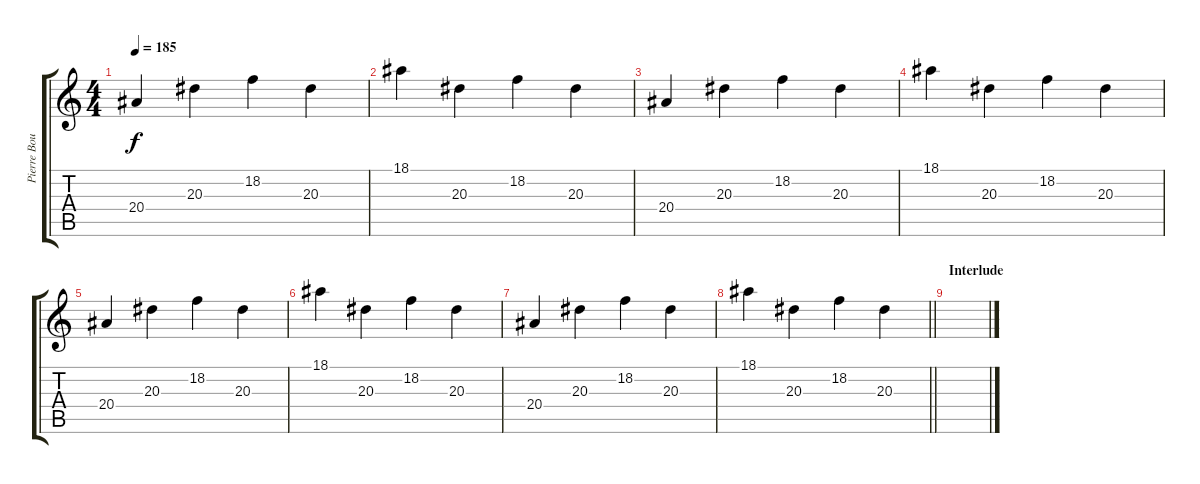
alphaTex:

\track ("Pierre Bouvier" "Pierre Bou") {instrument electricgrandpiano}
\staff {score tabs}
\tuning (E4 B3 G3 D3 A2 E2) {hide}
\ts (4 4)
\tempo 185
\clef g2
\ks c
20.4.4{dy f} 20.3.4 18.2.4 20.3.4 |
18.1.4 20.3.4 18.2.4 20.3.4 |
20.4.4 20.3.4 18.2.4 20.3.4 |
18.1.4 20.3.4 18.2.4 20.3.4 |
20.4.4 20.3.4 18.2.4 20.3.4 |
18.1.4 20.3.4 18.2.4 20.3.4 |
20.4.4 20.3.4 18.2.4 20.3.4 |
\barLineRight lightlight
18.1.4 20.3.4 18.2.4 20.3.4 |
\section ("" "Interlude")
